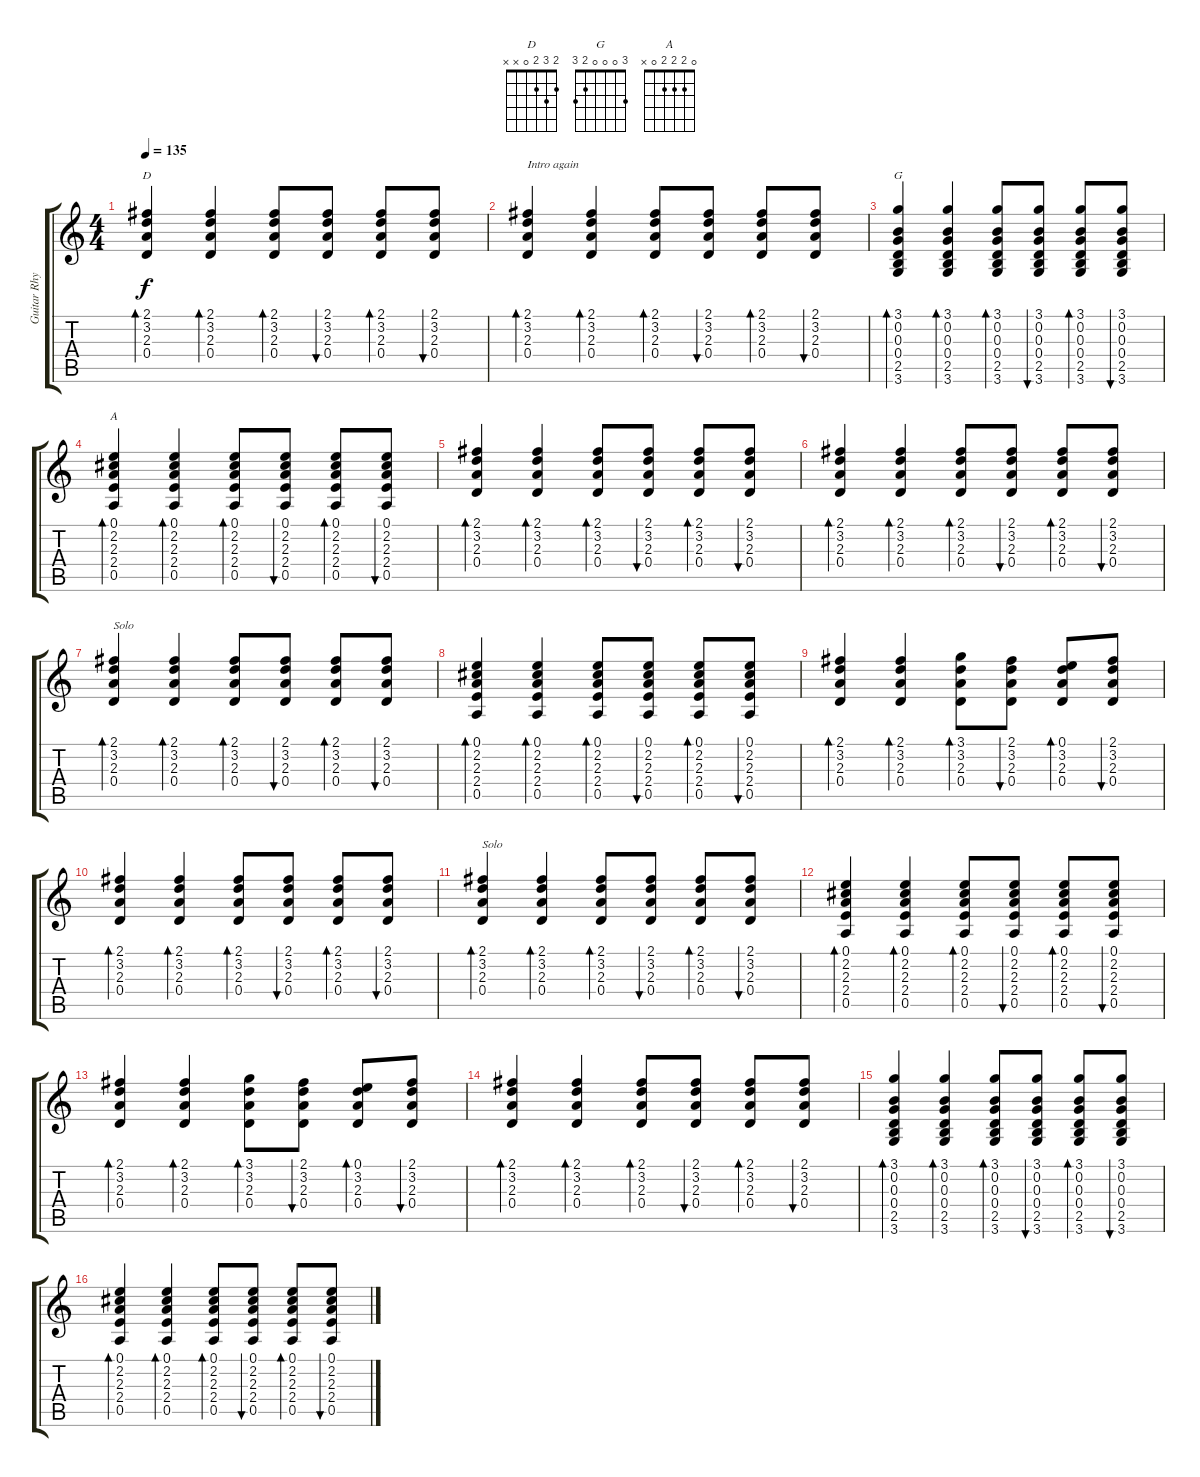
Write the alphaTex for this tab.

\track ("Guitar Rhythm" "Guitar Rhy") {instrument electricguitarclean}
\staff {score tabs}
\tuning (E4 B3 G3 D3 A2 E2) {hide}
\chord ("D" 2 3 2 0 x x)
\chord ("G" 3 0 0 0 2 3)
\chord ("A" 0 2 2 2 0 x)
\ts (4 4)
\tempo 135
\clef g2
\ks c
(2.1 3.2 2.3 0.4).4{bd 60 ch "D" dy f} (2.1 3.2 2.3 0.4).4{bd 60} (2.1 3.2 2.3 0.4).8{bd 60} (2.1 3.2 2.3 0.4).8{bu 60} (2.1 3.2 2.3 0.4).8{bd 60} (2.1 3.2 2.3 0.4).8{bu 60} |
(2.1 3.2 2.3 0.4).4{bd 60 txt "Intro again"} (2.1 3.2 2.3 0.4).4{bd 60} (2.1 3.2 2.3 0.4).8{bd 60} (2.1 3.2 2.3 0.4).8{bu 60} (2.1 3.2 2.3 0.4).8{bd 60} (2.1 3.2 2.3 0.4).8{bu 60} |
(3.1 0.2 0.3 0.4 2.5 3.6).4{bd 60 ch "G"} (3.1 0.2 0.3 0.4 2.5 3.6).4{bd 60} (3.1 0.2 0.3 0.4 2.5 3.6).8{bd 60} (3.1 0.2 0.3 0.4 2.5 3.6).8{bu 60} (3.1 0.2 0.3 0.4 2.5 3.6).8{bd 60} (3.1 0.2 0.3 0.4 2.5 3.6).8{bu 60} |
(0.1 2.2 2.3 2.4 0.5).4{bd 60 ch "A"} (0.1 2.2 2.3 2.4 0.5).4{bd 60} (0.1 2.2 2.3 2.4 0.5).8{bd 60} (0.1 2.2 2.3 2.4 0.5).8{bu 60} (0.1 2.2 2.3 2.4 0.5).8{bd 60} (0.1 2.2 2.3 2.4 0.5).8{bu 60} |
(2.1 3.2 2.3 0.4).4{bd 60} (2.1 3.2 2.3 0.4).4{bd 60} (2.1 3.2 2.3 0.4).8{bd 60} (2.1 3.2 2.3 0.4).8{bu 60} (2.1 3.2 2.3 0.4).8{bd 60} (2.1 3.2 2.3 0.4).8{bu 60} |
(2.1 3.2 2.3 0.4).4{bd 60} (2.1 3.2 2.3 0.4).4{bd 60} (2.1 3.2 2.3 0.4).8{bd 60} (2.1 3.2 2.3 0.4).8{bu 60} (2.1 3.2 2.3 0.4).8{bd 60} (2.1 3.2 2.3 0.4).8{bu 60} |
(2.1 3.2 2.3 0.4).4{bd 60 txt "Solo"} (2.1 3.2 2.3 0.4).4{bd 60} (2.1 3.2 2.3 0.4).8{bd 60} (2.1 3.2 2.3 0.4).8{bu 60} (2.1 3.2 2.3 0.4).8{bd 60} (2.1 3.2 2.3 0.4).8{bu 60} |
(0.1 2.2 2.3 2.4 0.5).4{bd 60} (0.1 2.2 2.3 2.4 0.5).4{bd 60} (0.1 2.2 2.3 2.4 0.5).8{bd 60} (0.1 2.2 2.3 2.4 0.5).8{bu 60} (0.1 2.2 2.3 2.4 0.5).8{bd 60} (0.1 2.2 2.3 2.4 0.5).8{bu 60} |
(2.1 3.2 2.3 0.4).4{bd 60} (2.1 3.2 2.3 0.4).4{bd 60} (3.1 3.2 2.3 0.4).8{bd 60} (2.1 3.2 2.3 0.4).8{bu 60} (0.1 3.2 2.3 0.4).8{bd 60} (2.1 3.2 2.3 0.4).8{bu 60} |
(2.1 3.2 2.3 0.4).4{bd 60} (2.1 3.2 2.3 0.4).4{bd 60} (2.1 3.2 2.3 0.4).8{bd 60} (2.1 3.2 2.3 0.4).8{bu 60} (2.1 3.2 2.3 0.4).8{bd 60} (2.1 3.2 2.3 0.4).8{bu 60} |
(2.1 3.2 2.3 0.4).4{bd 60 txt "Solo"} (2.1 3.2 2.3 0.4).4{bd 60} (2.1 3.2 2.3 0.4).8{bd 60} (2.1 3.2 2.3 0.4).8{bu 60} (2.1 3.2 2.3 0.4).8{bd 60} (2.1 3.2 2.3 0.4).8{bu 60} |
(0.1 2.2 2.3 2.4 0.5).4{bd 60} (0.1 2.2 2.3 2.4 0.5).4{bd 60} (0.1 2.2 2.3 2.4 0.5).8{bd 60} (0.1 2.2 2.3 2.4 0.5).8{bu 60} (0.1 2.2 2.3 2.4 0.5).8{bd 60} (0.1 2.2 2.3 2.4 0.5).8{bu 60} |
(2.1 3.2 2.3 0.4).4{bd 60} (2.1 3.2 2.3 0.4).4{bd 60} (3.1 3.2 2.3 0.4).8{bd 60} (2.1 3.2 2.3 0.4).8{bu 60} (0.1 3.2 2.3 0.4).8{bd 60} (2.1 3.2 2.3 0.4).8{bu 60} |
(2.1 3.2 2.3 0.4).4{bd 60} (2.1 3.2 2.3 0.4).4{bd 60} (2.1 3.2 2.3 0.4).8{bd 60} (2.1 3.2 2.3 0.4).8{bu 60} (2.1 3.2 2.3 0.4).8{bd 60} (2.1 3.2 2.3 0.4).8{bu 60} |
(3.1 0.2 0.3 0.4 2.5 3.6).4{bd 60} (3.1 0.2 0.3 0.4 2.5 3.6).4{bd 60} (3.1 0.2 0.3 0.4 2.5 3.6).8{bd 60} (3.1 0.2 0.3 0.4 2.5 3.6).8{bu 60} (3.1 0.2 0.3 0.4 2.5 3.6).8{bd 60} (3.1 0.2 0.3 0.4 2.5 3.6).8{bu 60} |
(0.1 2.2 2.3 2.4 0.5).4{bd 60} (0.1 2.2 2.3 2.4 0.5).4{bd 60} (0.1 2.2 2.3 2.4 0.5).8{bd 60} (0.1 2.2 2.3 2.4 0.5).8{bu 60} (0.1 2.2 2.3 2.4 0.5).8{bd 60} (0.1 2.2 2.3 2.4 0.5).8{bu 60}
